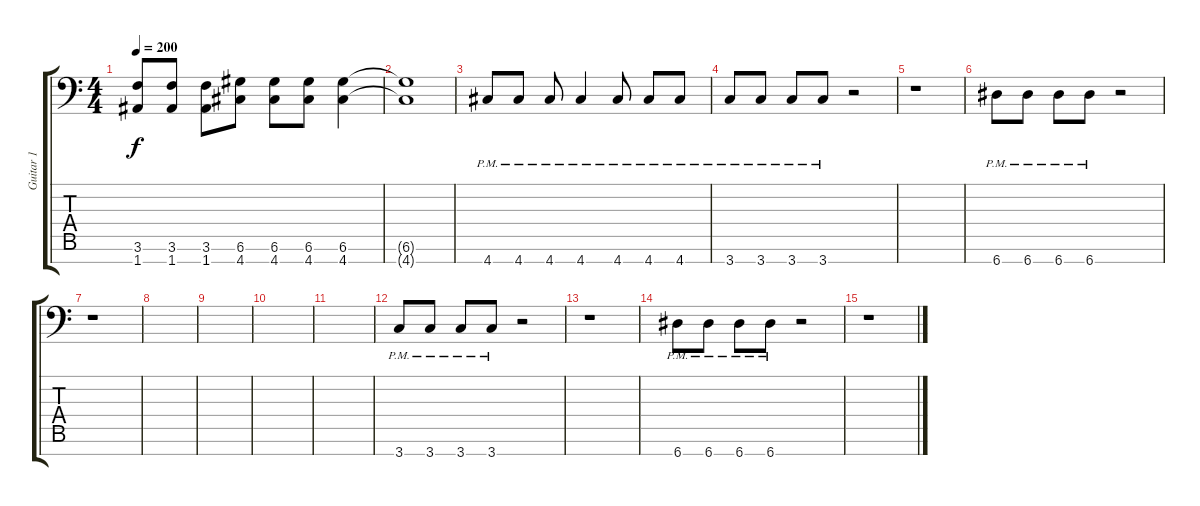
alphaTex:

\track ("Guitar 1" "Guitar 1") {instrument distortionguitar}
\staff {score tabs}
\tuning (D4 A3 F3 C3 G2 D2 A1) {hide}
\ts (4 4)
\tempo 200
\clef f4
\ks c
(3.6 1.7).8{dy f} (3.6 1.7).8 (3.6 1.7).8 (6.6 4.7).8 (6.6 4.7).8 (6.6 4.7).8 (6.6 4.7).4 |
(6.6{t} 4.7{t}).1 |
4.7{pm}.8 4.7{pm}.8 4.7{pm}.8 4.7{pm}.4 4.7{pm}.8 4.7{pm}.8 4.7{pm}.8 |
3.7{pm}.8 3.7{pm}.8 3.7{pm}.8 3.7{pm}.8 r.2 |
r.1 |
6.7{pm}.8 6.7{pm}.8 6.7{pm}.8 6.7{pm}.8 r.2 |
r.1 |
|
|
|
|
3.7{pm}.8 3.7{pm}.8 3.7{pm}.8 3.7{pm}.8 r.2 |
r.1 |
6.7{pm}.8 6.7{pm}.8 6.7{pm}.8 6.7{pm}.8 r.2 |
r.1
